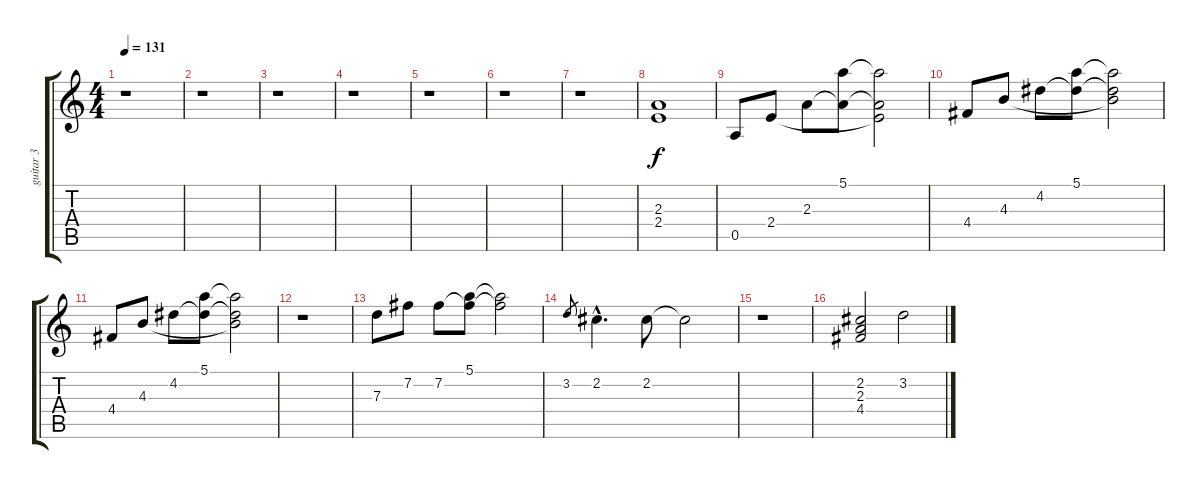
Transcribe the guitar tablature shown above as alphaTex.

\track ("guitar 3" "guitar 3") {instrument electricguitarclean}
\staff {score tabs}
\tuning (E4 B3 G3 D3 A2 E2) {hide}
\ts (4 4)
\tempo 131
\clef g2
\ks c
r.1{dy f} |
r.1 |
r.1 |
r.1 |
r.1 |
r.1 |
r.1 |
(2.3 2.4).1 |
0.5.8 2.4.8 2.3.8 (5.1 2.3{t}).8 (5.1{t} 2.3{t} 2.4{t}).2 |
4.4.8 4.3.8 4.2.8 (5.1 4.2{t}).8 (5.1{t} 4.2{t} 4.3{t}).2 |
4.4.8 4.3.8 4.2.8 (5.1 4.2{t}).8 (5.1{t} 4.2{t} 4.3{t}).2 |
r.1 |
7.3.8 7.2.8 7.2.8 (5.1 7.2{t}).8 (5.1{t} 7.2{t}).2 |
3.2.8{gr} 2.2{hac}.4{d} 2.2.8 2.2{t}.2 |
r.1 |
(2.2 2.3 4.4).2 3.2.2
